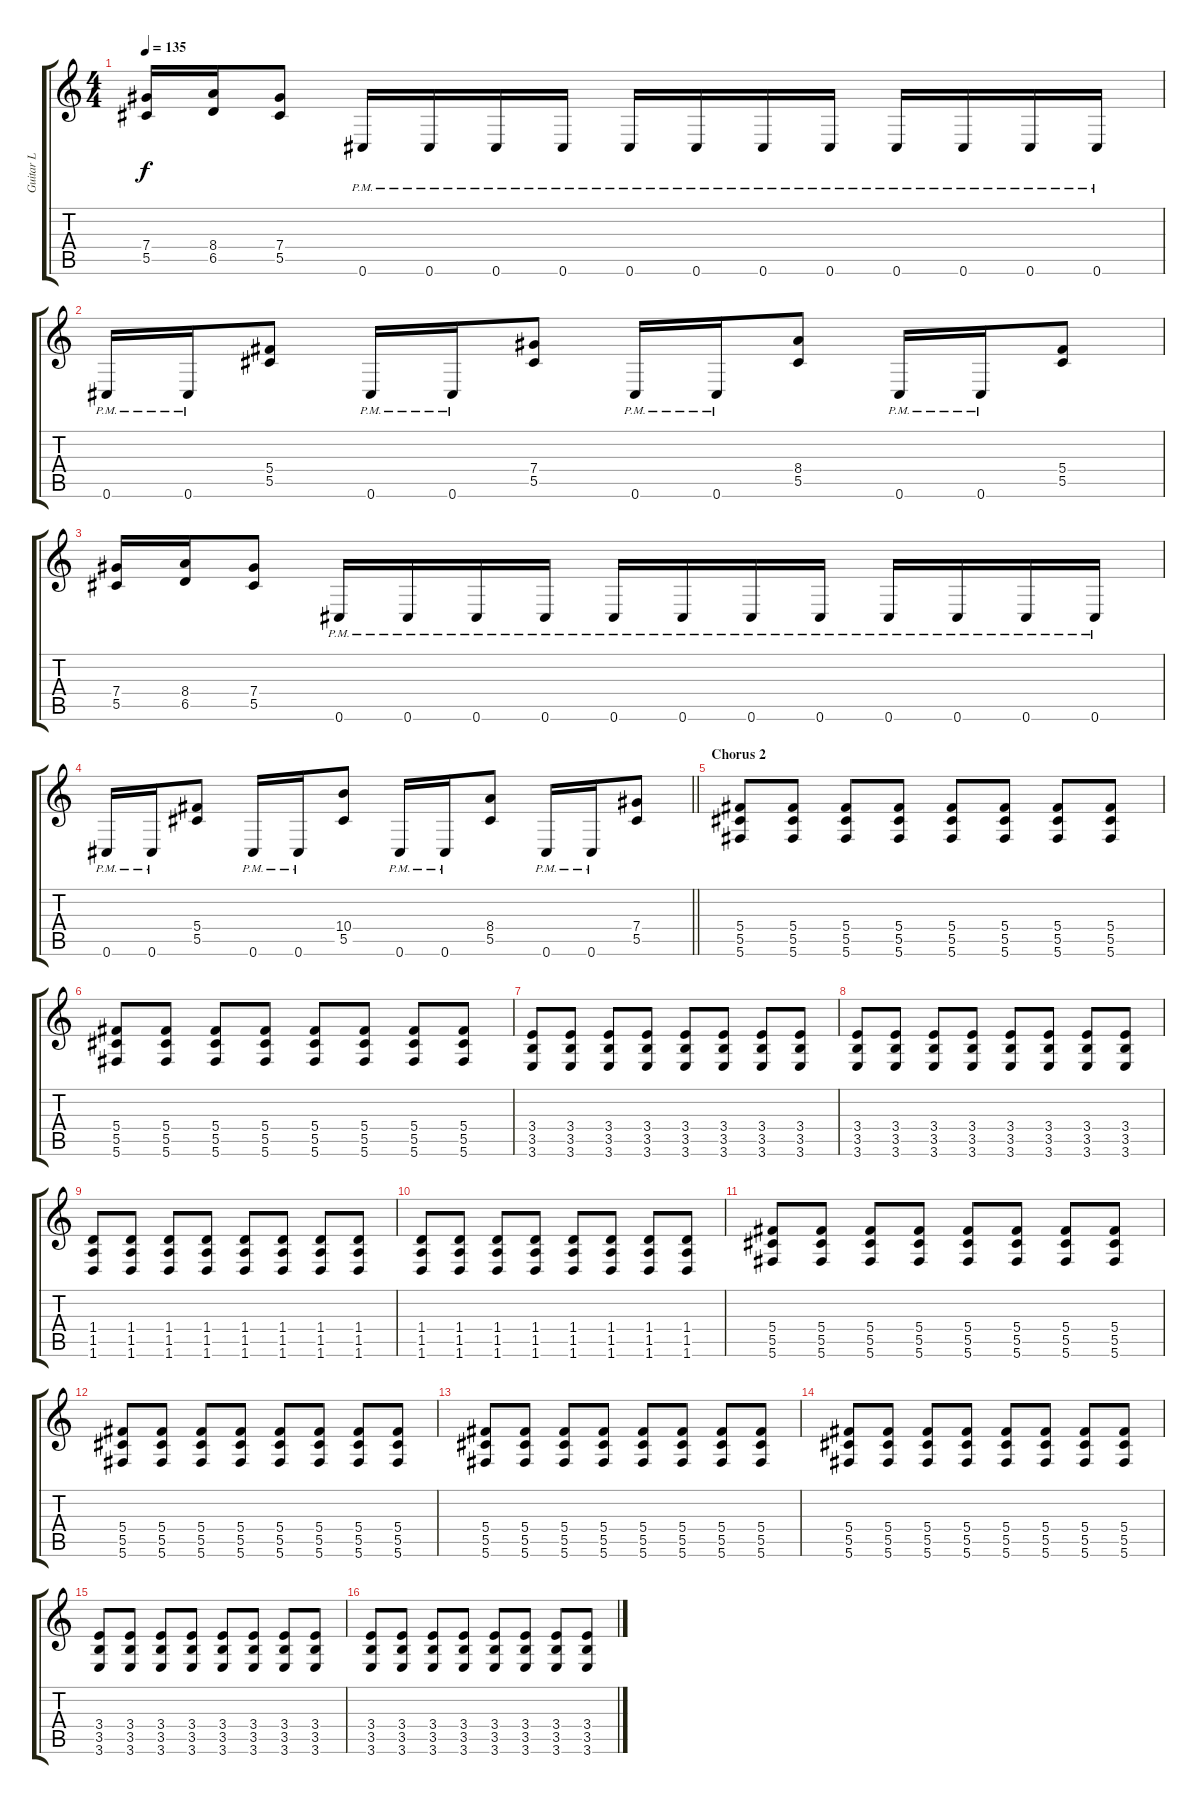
\track ("Guitar L" "Guitar L") {instrument distortionguitar}
\staff {score tabs}
\tuning (Eb4 Bb3 Gb3 Db3 Ab2 Db2) {hide}
\ts (4 4)
\tempo 135
\clef g2
\ks c
(7.4 5.5).16{dy f} (8.4 6.5).16 (7.4 5.5).8 0.6{pm}.16 0.6{pm}.16 0.6{pm}.16 0.6{pm}.16 0.6{pm}.16 0.6{pm}.16 0.6{pm}.16 0.6{pm}.16 0.6{pm}.16 0.6{pm}.16 0.6{pm}.16 0.6{pm}.16 |
0.6{pm}.16 0.6{pm}.16 (5.4 5.5).8 0.6{pm}.16 0.6{pm}.16 (7.4 5.5).8 0.6{pm}.16 0.6{pm}.16 (8.4 5.5).8 0.6{pm}.16 0.6{pm}.16 (5.4 5.5).8 |
(7.4 5.5).16 (8.4 6.5).16 (7.4 5.5).8 0.6{pm}.16 0.6{pm}.16 0.6{pm}.16 0.6{pm}.16 0.6{pm}.16 0.6{pm}.16 0.6{pm}.16 0.6{pm}.16 0.6{pm}.16 0.6{pm}.16 0.6{pm}.16 0.6{pm}.16 |
\barLineRight lightlight
0.6{pm}.16 0.6{pm}.16 (5.4 5.5).8 0.6{pm}.16 0.6{pm}.16 (10.4 5.5).8 0.6{pm}.16 0.6{pm}.16 (8.4 5.5).8 0.6{pm}.16 0.6{pm}.16 (7.4 5.5).8 |
\section ("" "Chorus 2")
(5.4 5.5 5.6).8 (5.4 5.5 5.6).8 (5.4 5.5 5.6).8 (5.4 5.5 5.6).8 (5.4 5.5 5.6).8 (5.4 5.5 5.6).8 (5.4 5.5 5.6).8 (5.4 5.5 5.6).8 |
(5.4 5.5 5.6).8 (5.4 5.5 5.6).8 (5.4 5.5 5.6).8 (5.4 5.5 5.6).8 (5.4 5.5 5.6).8 (5.4 5.5 5.6).8 (5.4 5.5 5.6).8 (5.4 5.5 5.6).8 |
(3.4 3.5 3.6).8 (3.4 3.5 3.6).8 (3.4 3.5 3.6).8 (3.4 3.5 3.6).8 (3.4 3.5 3.6).8 (3.4 3.5 3.6).8 (3.4 3.5 3.6).8 (3.4 3.5 3.6).8 |
(3.4 3.5 3.6).8 (3.4 3.5 3.6).8 (3.4 3.5 3.6).8 (3.4 3.5 3.6).8 (3.4 3.5 3.6).8 (3.4 3.5 3.6).8 (3.4 3.5 3.6).8 (3.4 3.5 3.6).8 |
(1.4 1.5 1.6).8 (1.4 1.5 1.6).8 (1.4 1.5 1.6).8 (1.4 1.5 1.6).8 (1.4 1.5 1.6).8 (1.4 1.5 1.6).8 (1.4 1.5 1.6).8 (1.4 1.5 1.6).8 |
(1.4 1.5 1.6).8 (1.4 1.5 1.6).8 (1.4 1.5 1.6).8 (1.4 1.5 1.6).8 (1.4 1.5 1.6).8 (1.4 1.5 1.6).8 (1.4 1.5 1.6).8 (1.4 1.5 1.6).8 |
(5.4 5.5 5.6).8 (5.4 5.5 5.6).8 (5.4 5.5 5.6).8 (5.4 5.5 5.6).8 (5.4 5.5 5.6).8 (5.4 5.5 5.6).8 (5.4 5.5 5.6).8 (5.4 5.5 5.6).8 |
(5.4 5.5 5.6).8 (5.4 5.5 5.6).8 (5.4 5.5 5.6).8 (5.4 5.5 5.6).8 (5.4 5.5 5.6).8 (5.4 5.5 5.6).8 (5.4 5.5 5.6).8 (5.4 5.5 5.6).8 |
(5.4 5.5 5.6).8 (5.4 5.5 5.6).8 (5.4 5.5 5.6).8 (5.4 5.5 5.6).8 (5.4 5.5 5.6).8 (5.4 5.5 5.6).8 (5.4 5.5 5.6).8 (5.4 5.5 5.6).8 |
(5.4 5.5 5.6).8 (5.4 5.5 5.6).8 (5.4 5.5 5.6).8 (5.4 5.5 5.6).8 (5.4 5.5 5.6).8 (5.4 5.5 5.6).8 (5.4 5.5 5.6).8 (5.4 5.5 5.6).8 |
(3.4 3.5 3.6).8 (3.4 3.5 3.6).8 (3.4 3.5 3.6).8 (3.4 3.5 3.6).8 (3.4 3.5 3.6).8 (3.4 3.5 3.6).8 (3.4 3.5 3.6).8 (3.4 3.5 3.6).8 |
(3.4 3.5 3.6).8 (3.4 3.5 3.6).8 (3.4 3.5 3.6).8 (3.4 3.5 3.6).8 (3.4 3.5 3.6).8 (3.4 3.5 3.6).8 (3.4 3.5 3.6).8 (3.4 3.5 3.6).8
